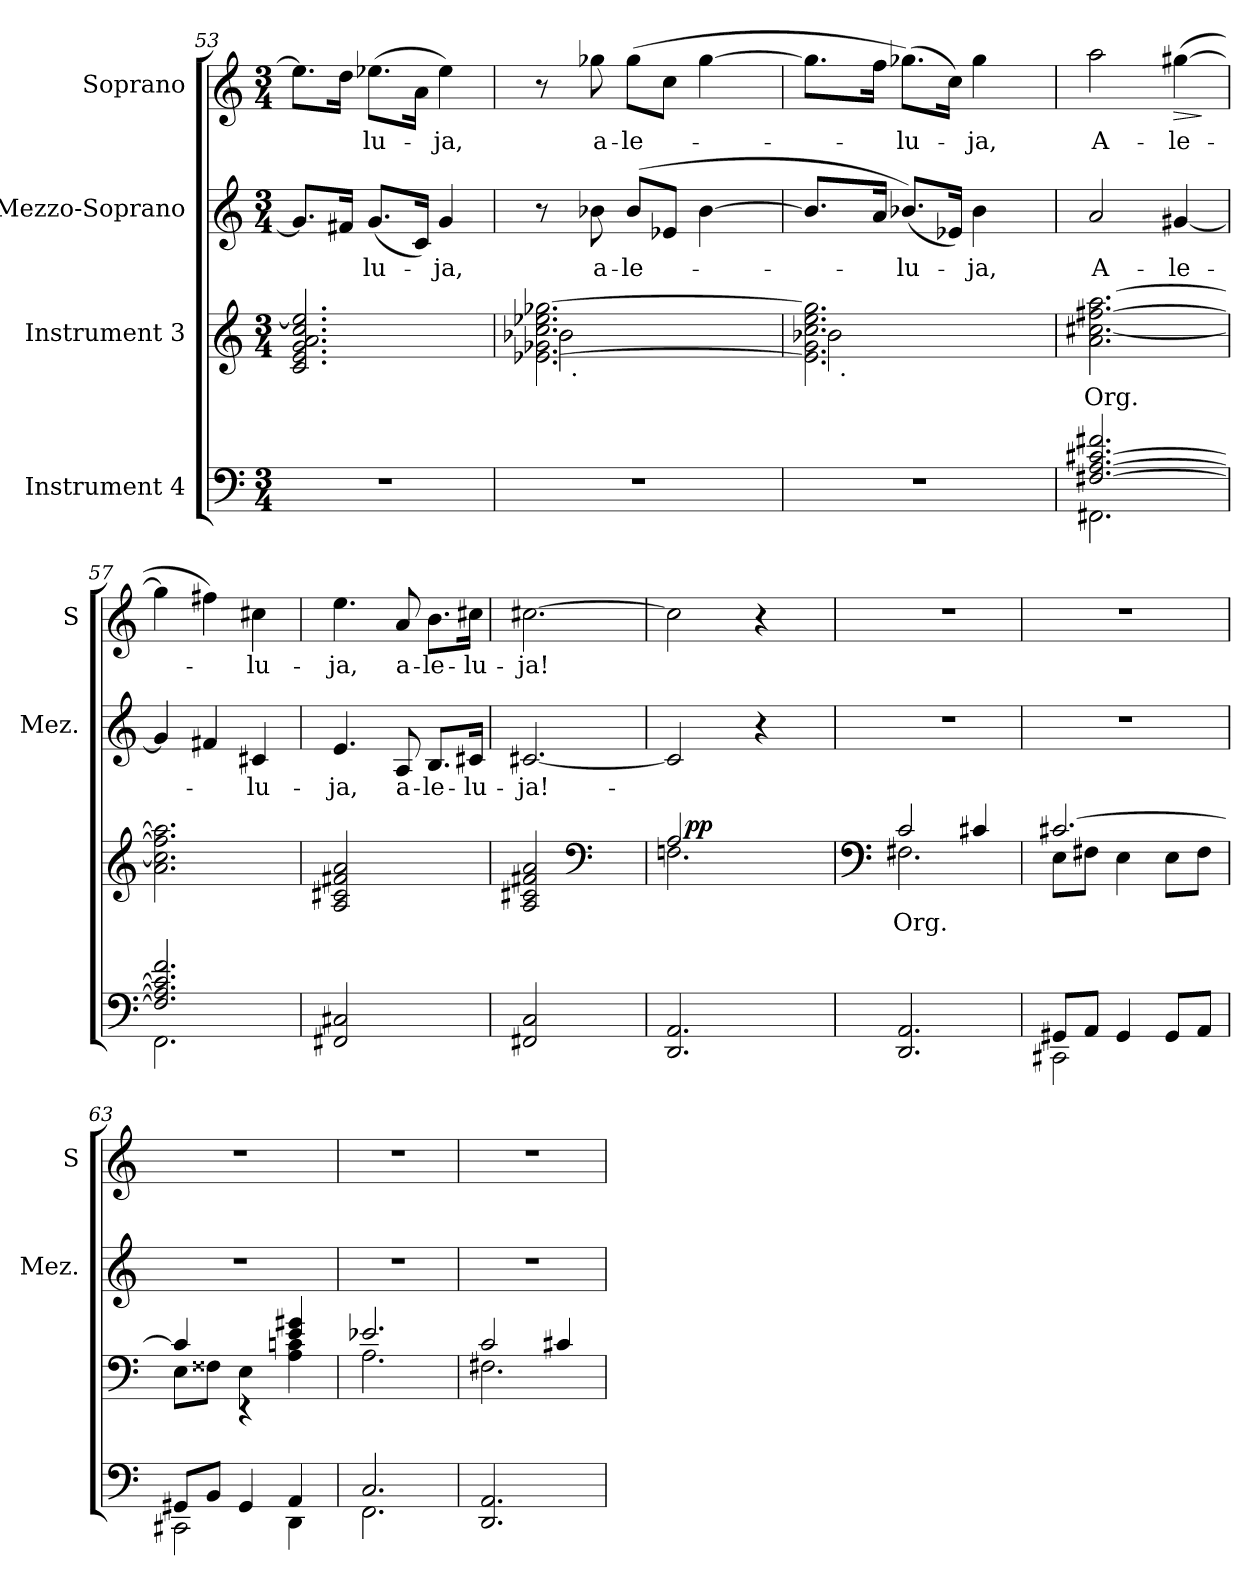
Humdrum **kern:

**kern	**kern	**text	**dynam	**kern	**text	**kern	**text	**dynam
*part4	*part3	*part3	*part3	*part2	*part2	*part1	*part1	*part1
*staff4	*staff3	*staff3	*staff3	*staff2	*staff2	*staff1	*staff1	*staff1
*I"Instrument 4	*I"Instrument 3	*	*	*I"Mezzo-Soprano	*	*I"Soprano	*	*
*	*	*	*	*I'Mez.	*	*I'S	*	*
*clefF4	*clefG2	*	*	*clefG2	*	*clefG2	*	*
*k[]	*k[]	*	*	*	*	*	*	*
*C:	*C:	*	*	*	*	*	*	*
*M3/4	*M3/4	*	*	*M3/4	*	*M3/4	*	*
=53	=53	=53	=53	=53	=53	=53	=53	=53
!LO:N:vis=1	!	!	!	!	!	!	!	!
2.r	2.ee-/] 2.cc/ 2.g/ 2.e/ 2.c/ 2.a/	.	.	8.g/L]	.	8.ee-\L]	.	.
.	.	.	.	16f#X/J	.	16dd\J	.	.
!	!	!	!	!	!LO:LY:b:cj	!	!LO:LY:b:cj	!
.	.	.	.	(<8.g/L	-lu-	(>8.ee-X\L	-lu-	.
.	.	.	.	16c/J)	.	16a\J	.	.
!	!	!	!	!	!LO:LY:b:cj	!	!LO:LY:b:cj	!
.	.	.	.	4g/	-ja,	4ee-\)	-ja,	.
=54	=54	=54	=54	=54	=54	=54	=54	=54
!LO:N:vis=1	!	!	!	!	!	!	!	!
*	*^	*	*	*	*	*	*	*
*	*	*^	*	*	*	*	*	*	*
2.r	[>2.gg-X\ 2.ee-X\ 2.cc\ 2.g-X\ [<2.e-X\	2b-X\	16ryy	.	.	8r	.	8r	.	.
.	.	.	64ryy	.	.	.	.	.	.	.
!	!	!	!LO:TX:b:t=.	!	!	!	!	!	!	!
.	.	.	2ryy	.	.	.	.	.	.	.
!	!	!	!	!	!	!	!LO:LY:b:cj	!	!LO:LY:b:cj	!
.	.	.	.	.	.	8b-X\	a-	8gg-X\	a-	.
!	!	!	!	!	!	!	!LO:LY:b:cj	!	!LO:LY:b:cj	!
.	.	.	.	.	.	(<8b-/L	-le-	(>8gg-\L	-le-	.
.	.	.	.	.	.	8e-X/J	.	8cc\J	.	.
.	.	4ryy	.	.	.	[>4b-\	.	[>4gg-\	.	.
.	.	.	8ryy	.	.	.	.	.	.	.
.	.	.	32.ryy	.	.	.	.	.	.	.
=55	=55	=55	=55	=55	=55	=55	=55	=55	=55	=55
!LO:N:vis=1	!	!	!	!	!	!	!	!	!	!
2.r	2.gg-\] 2.ee\ 2.cc\ 2.g\ 2.e-\]	2b-X\	16ryy	.	.	8.b-/L]	.	8.gg-\L]	.	.
.	.	.	64ryy	.	.	.	.	.	.	.
!	!	!	!LO:TX:b:t=.	!	!	!	!	!	!	!
.	.	.	2ryy	.	.	.	.	.	.	.
.	.	.	.	.	.	16a/J	.	16ff\J	.	.
!	!	!	!	!	!	!	!LO:LY:b:cj	!	!LO:LY:b:cj	!
.	.	.	.	.	.	(<8.b-X/L)	-lu-	(>8.gg-X\L)	-lu-	.
.	.	.	.	.	.	16e-X/J)	.	16cc\J)	.	.
!	!	!	!	!	!	!	!LO:LY:b:cj	!	!LO:LY:b:cj	!
.	.	4ryy	.	.	.	4b-\	-ja,	4gg-\	-ja,	.
.	.	.	8ryy	.	.	.	.	.	.	.
.	.	.	32.ryy	.	.	.	.	.	.	.
!!LO:LB:g=z
=56	=56	=56	=56	=56	=56	=56	=56	=56	=56	=56
*^	*	*	*	*	*	*	*	*	*	*
!	!	!	!	!	!LO:LY:b:rj	!	!	!LO:LY:b:cj	!	!LO:LY:b:cj	!
*	*	*v	*v	*v	*	*	*	*	*	*	*
2.f#X/ [>2.c#X/ [>2.A/ [>2.F#X/	2.FF#X\	[>2.aa\ [>2.ff#X\ [>2.cc#X\ 2.a\	Org.	.	2a/	A-	2aa\	A-	.
!	!	!	!	!	!	!LO:LY:b:cj	!	!LO:LY:b:cj	!LO:HP:b
.	.	.	.	.	[<4g#X/	-le-	(>[>4gg#X\	-le-	>
*v	*v	*	*	*	*	*	*	*	*
.	.	.	.	.	.	.	.	]
=57	=57	=57	=57	=57	=57	=57	=57	=57
*^	*	*	*	*	*	*	*	*
2.f/ 2.c#/] 2.A/] 2.F#/]	2.FF\	2.aa\] 2.ff#\] 2.cc#\] 2.a\	.	.	4g#/]	.	4gg#\]	.	.
.	.	.	.	.	4f#X/	.	4ff#X\)	.	.
!	!	!	!	!	!	!LO:LY:b:cj	!	!LO:LY:b:cj	!
.	.	.	.	.	4c#X/	-lu-	4cc#X\	-lu-	.
*v	*v	*	*	*	*	*	*	*	*
=58	=58	=58	=58	=58	=58	=58	=58	=58
!	!	!	!	!	!LO:LY:b:cj	!	!LO:LY:b:cj	!
2C#X/ 2FF#X/	2a/ 2f#X/ 2c#X/ 2A/	.	.	4.e/	-ja,	4.ee\	-ja,	.
!	!	!	!	!	!LO:LY:b:cj	!	!LO:LY:b:cj	!
.	.	.	.	8A/	a-	8a/	a-	.
!	!	!	!	!	!LO:LY:b:cj	!	!LO:LY:b:cj	!
4ryy	4ryy	.	.	8.B/L	-le-	8.b\L	-le-	.
!	!	!	!	!	!LO:LY:b:cj	!	!LO:LY:b:cj	!
.	.	.	.	16c#X/J	-lu-	16cc#X\J	-lu-	.
=59	=59	=59	=59	=59	=59	=59	=59	=59
!	!	!	!	!	!LO:LY:b:cj	!	!LO:LY:b:cj	!
2C/ 2FF#X/	2a/ 2f#X/ 2c#X/ 2A/	.	.	[<2.c#X/	-ja!-	[>2.cc#X\	-ja!	.
*	*clefF4	*	*	*	*	*	*	*
4ryy	4ryy	.	.	.	.	.	.	.
=60	=60	=60	=60	=60	=60	=60	=60	=60
*	*^	*	*	*	*	*	*	*
*	*	*^	*	*	*	*	*	*	*
2.AA/ 2.DD/	2A/	2.Fn\	32.ryy	.	.	2c#/]	.	2cc#\]	.	.
!	!	!	!	!	!LO:DY:b	!	!	!	!	!
.	.	.	2ryy	.	pp	.	.	.	.	.
.	4ryy	.	.	.	.	4r	.	4r	.	.
.	.	.	8ryy	.	.	.	.	.	.	.
.	.	.	16ryy	.	.	.	.	.	.	.
.	.	.	64ryy	.	.	.	.	.	.	.
*	*v	*v	*v	*	*	*	*	*	*	*
!!LO:LB:g=z
=61	=61	=61	=61	=61	=61	=61	=61	=61
*	*clefF4	*	*	*	*	*	*	*
*	*^	*	*	*	*	*	*	*
*	*	*^	*	*	*	*	*	*	*
!	!	!	!	!LO:LY:b:rj	!	!LO:N:vis=1	!	!LO:N:vis=1	!	!
*	*	*v	*v	*	*	*	*	*	*	*
2.AA/ 2.DD/	2c/	2.F#X\	Org.	.	2.r	.	2.r	.	.
.	4c#X/	.	.	.	.	.	.	.	.
=62	=62	=62	=62	=62	=62	=62	=62	=62	=62
*^	*	*	*	*	*	*	*	*	*
!	!	!	!	!	!	!LO:N:vis=1	!	!LO:N:vis=1	!	!
8GG#X/L	2CC#X\	[>2.c#X/	8E\L	.	.	2.r	.	2.r	.	.
8AA/J	.	.	8F#X\J	.	.	.	.	.	.	.
4GG#/	.	.	4E\	.	.	.	.	.	.	.
8GG#/L	4ryy	.	8E\L	.	.	.	.	.	.	.
8AA/J	.	.	8F#\J	.	.	.	.	.	.	.
=63	=63	=63	=63	=63	=63	=63	=63	=63	=63	=63
!	!	!	!	!	!	!LO:N:vis=1	!	!LO:N:vis=1	!	!
8GG#X/L	2CC#X\	4c#/]	8E\L	.	.	2.r	.	2.r	.	.
8BB/J	.	.	8F##X\J	.	.	.	.	.	.	.
4GG#/	.	4rEE	4E\	.	.	.	.	.	.	.
4AA/	4DD\	4g#X/ 4e/	4c\ 4A\	.	.	.	.	.	.	.
=64	=64	=64	=64	=64	=64	=64	=64	=64	=64	=64
!	!	!	!	!	!	!LO:N:vis=1	!	!LO:N:vis=1	!	!
2.C/	2.FF\	2.e-X/	2.A\	.	.	2.r	.	2.r	.	.
=65	=65	=65	=65	=65	=65	=65	=65	=65	=65	=65
!	!	!	!	!	!	!LO:N:vis=1	!	!LO:N:vis=1	!	!
*v	*v	*	*	*	*	*	*	*	*	*
2.AA/ 2.DD/	2c/	2.F#X\	.	.	2.r	.	2.r	.	.
.	4c#X/	.	.	.	.	.	.	.	.
*	*v	*v	*	*	*	*	*	*	*
=	=	=	=	=	=	=	=	=
*-	*-	*-	*-	*-	*-	*-	*-	*-
